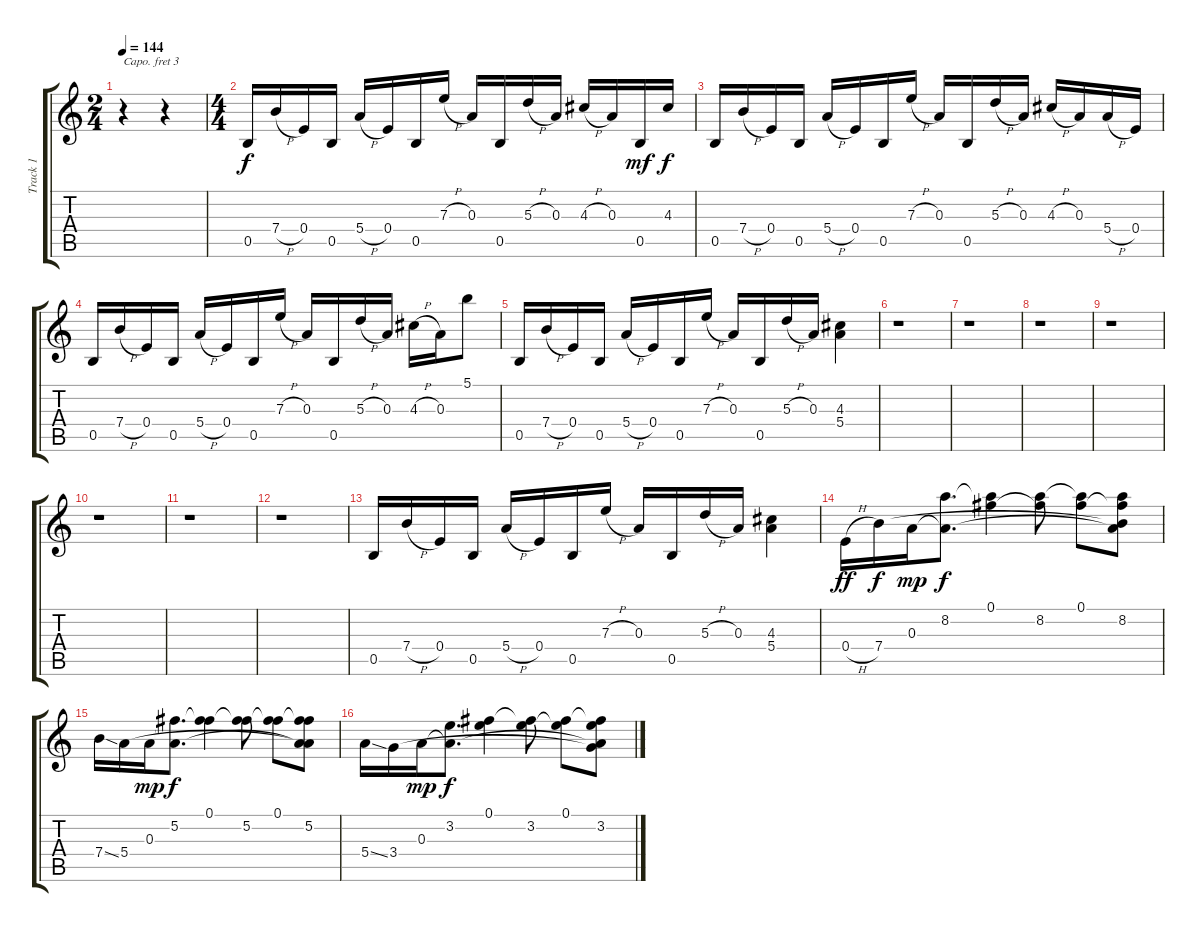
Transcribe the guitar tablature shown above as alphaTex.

\track ("Track 1" "Track 1") {instrument acousticguitarsteel}
\staff {score tabs}
\capo 3
\tuning (Eb4 Bb3 Gb3 Db3 Ab2 Eb2) {hide}
\ts (2 4)
\tempo 144
\clef g2
\ks c
r.4{dy f} r.4 |
\ts (4 4)
0.5.16 7.4{h}.16 0.4.16 0.5.16 5.4{h}.16 0.4.16 0.5.16 7.3{h}.16 0.3.16 0.5.16 5.3{h}.16 0.3.16 4.3{h}.16 0.3.16 0.5.16{dy mf} 4.3.16{dy f} |
0.5.16 7.4{h}.16 0.4.16 0.5.16 5.4{h}.16 0.4.16 0.5.16 7.3{h}.16 0.3.16 0.5.16 5.3{h}.16 0.3.16 4.3{h}.16 0.3.16 5.4{h}.16 0.4.16 |
0.5.16 7.4{h}.16 0.4.16 0.5.16 5.4{h}.16 0.4.16 0.5.16 7.3{h}.16 0.3.16 0.5.16 5.3{h}.16 0.3.16 4.3{h}.16 0.3.16 5.1.8 |
0.5.16 7.4{h}.16 0.4.16 0.5.16 5.4{h}.16 0.4.16 0.5.16 7.3{h}.16 0.3.16 0.5.16 5.3{h}.16 0.3.16 (4.3 5.4).4 |
r.1 |
r.1 |
r.1 |
r.1 |
r.1 |
r.1 |
r.1 |
0.5.16 7.4{h}.16 0.4.16 0.5.16 5.4{h}.16 0.4.16 0.5.16 7.3{h}.16 0.3.16 0.5.16 5.3{h}.16 0.3.16 (4.3 5.4).4 |
0.4{h}.16{dy ff} 7.4.16{dy f} 0.3.16{dy mp} (8.2 0.3{t}).8{d dy f} (0.1 8.2{t}).4 (0.1{t} 8.2).8 (0.1 8.2{t}).8 (0.1{t} 8.2 0.3{t} 7.4{t}).8 |
7.4{ss}.16 5.4.16 0.3.16{dy mp} (5.2 0.3{t}).8{d dy f} (0.1 5.2{t}).4 (0.1{t} 5.2).8 (0.1 5.2{t}).8 (0.1{t} 5.2 0.3{t} 5.4{t}).8 |
5.4{ss}.16 3.4.16 0.3.16{dy mp} (3.2 0.3{t}).8{d dy f} (0.1 3.2{t}).4 (0.1{t} 3.2).8 (0.1 3.2{t}).8 (0.1{t} 3.2 0.3{t} 3.4{t}).8
